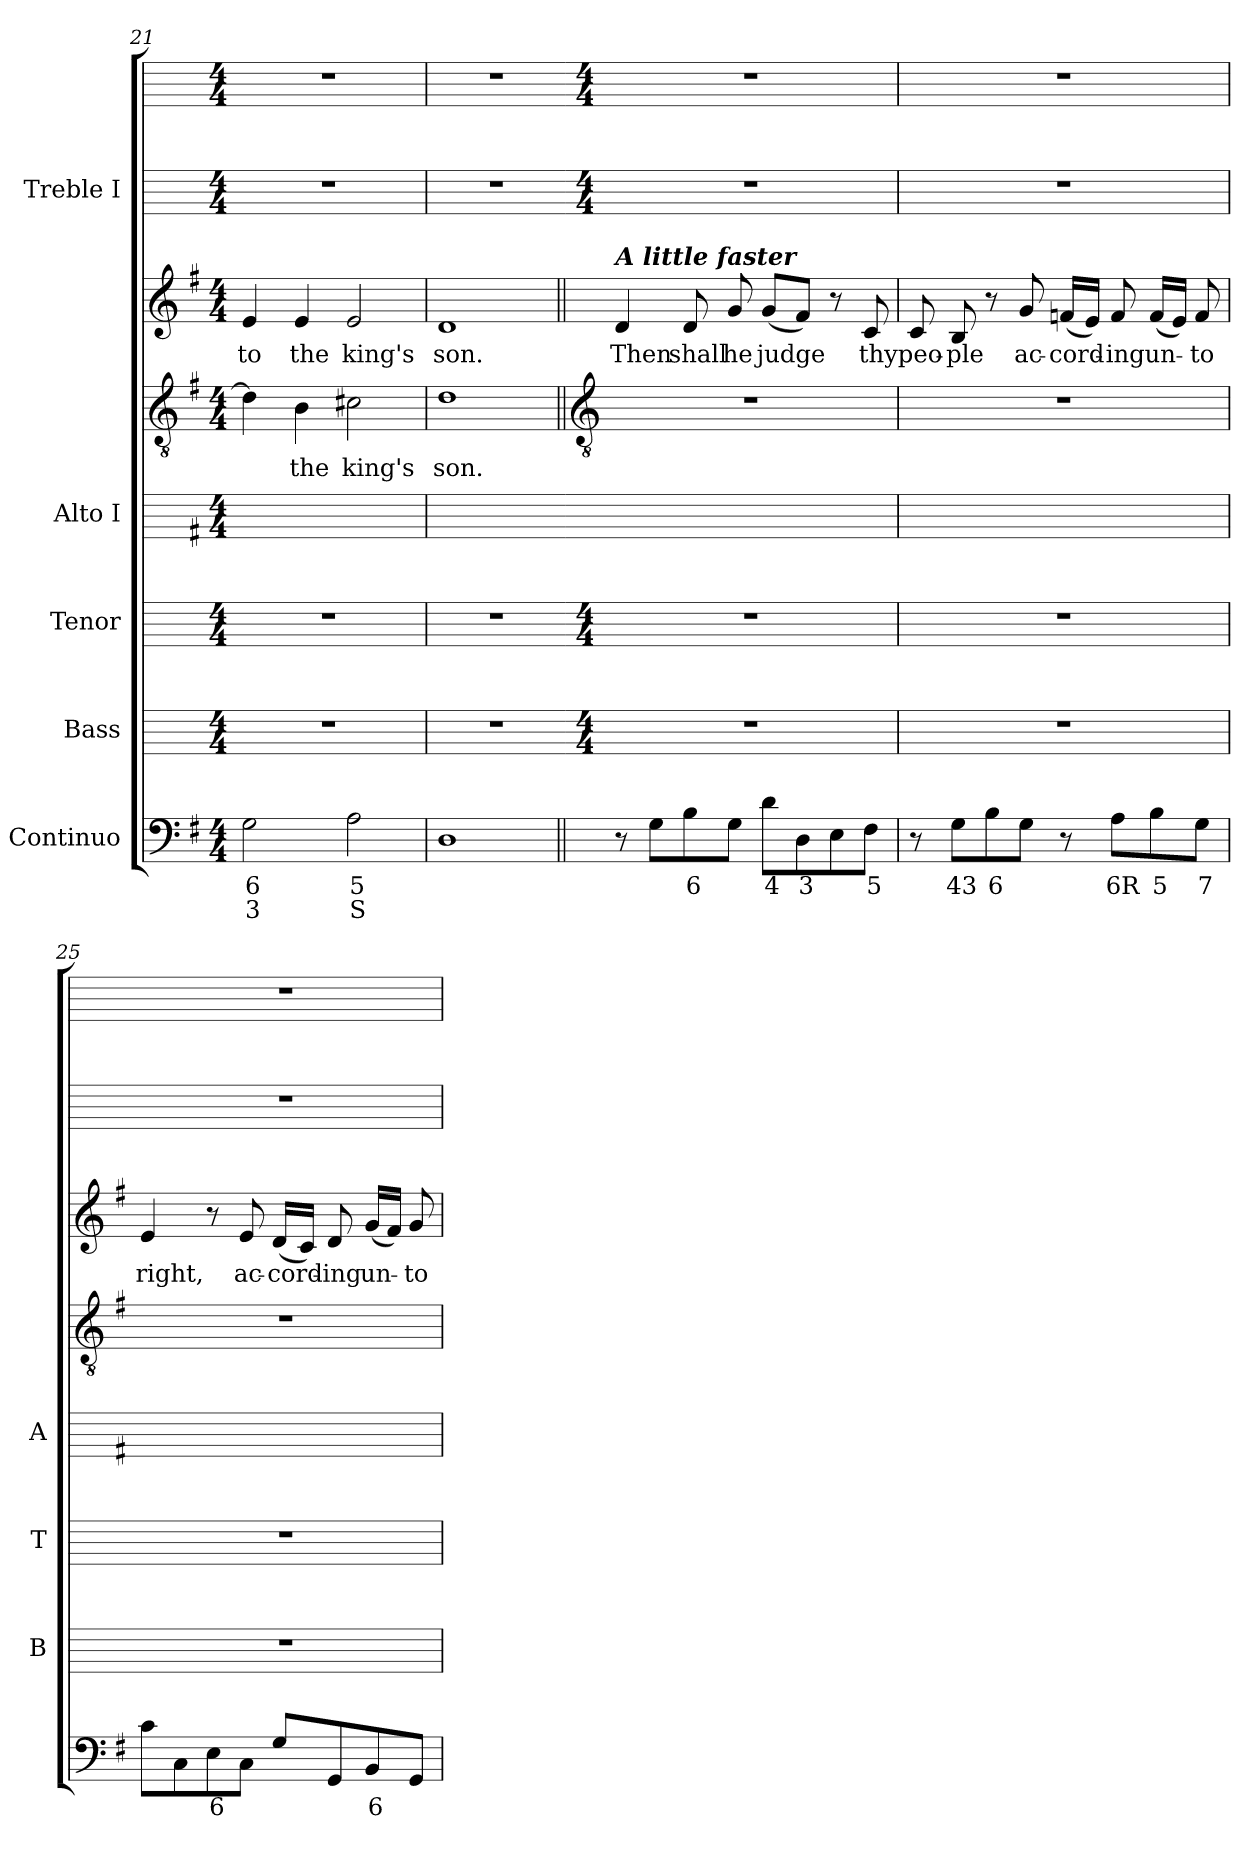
**kern	**text	**text	**kern	**kern	**kern	**kern	**text	**kern	**text	**kern	**kern
*part5	*part5	*part5	*part4	*part3	*part2	*part2	*part2	*part2	*part2	*part1	*part1
*staff8	*staff8	*staff8	*staff7	*staff6	*staff5	*staff4	*staff4	*staff3	*staff3	*staff2	*staff1
*I"Continuo	*	*	*I"Bass	*I"Tenor	*I"Alto I	*	*	*	*	*I"Treble I	*
*	*	*	*I'B	*I'T	*I'A	*	*	*	*	*	*
*clefF4	*	*	*	*	*	*clefGv2	*	*clefG2	*	*	*
*k[f#]	*	*	*	*	*k[f#]	*k[f#]	*	*k[f#]	*	*	*
*G:	*	*	*	*	*G:	*G:	*	*G:	*	*	*
*M4/4	*	*	*M4/4	*M4/4	*M4/4	*M4/4	*	*M4/4	*	*M4/4	*M4/4
=21	=21	=21	=21	=21	=21	=21	=21	=21	=21	=21	=21
!	!LO:LY:b	!LO:LY:b	!	!	!	!	!	!	!LO:LY:b	!	!
2G	6	3	1r	1r	1ryy	4d]	.	4e	to	1r	1r
!	!	!	!	!	!	!	!LO:LY:b	!	!LO:LY:b	!	!
.	.	.	.	.	.	4B	the	4e	the	.	.
!	!LO:LY:b	!LO:LY:b	!	!	!	!	!LO:LY:b	!	!LO:LY:b	!	!
2A	5	S	.	.	.	2c#X	king's	2e	king's	.	.
=22	=22	=22	=22	=22	=22	=22	=22	=22	=22	=22	=22
!	!	!	!	!	!	!	!LO:LY:b	!	!LO:LY:b	!	!
1D	.	.	1r	1r	1ryy	1d	son.	1d	son.	1r	1r
!!LO:LB:g=z
=23||	=23	=23	=23	=23	=23||	=23||	=23	=23||	=23	=23	=23
*	*	*	*	*	*	*clefGv2	*	*	*	*	*
*	*	*	*M4/4	*M4/4	*	*	*	*	*	*M4/4	*M4/4
!	!	!	!	!	!	!	!	!LO:TX:a:Bi:t=A little faster	!	!	!
!	!	!	!	!	!	!	!	!	!LO:LY:b	!	!
8r	.	.	1r	1r	1ryy	1r	.	4d	Then	1r	1r
8GL	.	.	.	.	.	.	.	.	.	.	.
!	!LO:LY:b	!	!	!	!	!	!	!	!LO:LY:b	!	!
8B	6	.	.	.	.	.	.	8d	shall	.	.
!	!	!	!	!	!	!	!	!	!LO:LY:b	!	!
8GJ	.	.	.	.	.	.	.	8g	he	.	.
!	!LO:LY:b	!	!	!	!	!	!	!	!LO:LY:b	!	!
8dL	4	.	.	.	.	.	.	(<8gL	judge	.	.
!	!LO:LY:b	!	!	!	!	!	!	!	!	!	!
8D	3	.	.	.	.	.	.	8f#J)	.	.	.
8E	.	.	.	.	.	.	.	8r	.	.	.
!	!LO:LY:b	!	!	!	!	!	!	!	!LO:LY:b	!	!
8F#J	5	.	.	.	.	.	.	8c	thy	.	.
=24	=24	=24	=24	=24	=24	=24	=24	=24	=24	=24	=24
!	!	!	!	!	!	!	!	!	!LO:LY:b	!	!
8r	.	.	1r	1r	1ryy	1r	.	8c	peo-	1r	1r
!	!LO:LY:b	!	!	!	!	!	!	!	!LO:LY:b	!	!
8GL	43	.	.	.	.	.	.	8B	-ple	.	.
!	!LO:LY:b	!	!	!	!	!	!	!	!	!	!
8B	6	.	.	.	.	.	.	8r	.	.	.
!	!	!	!	!	!	!	!	!	!LO:LY:b	!	!
8GJ	.	.	.	.	.	.	.	8g	ac-	.	.
!	!	!	!	!	!	!	!	!	!LO:LY:b	!	!
8r	.	.	.	.	.	.	.	(<16fnLL	-cord-	.	.
.	.	.	.	.	.	.	.	16eJJ)	.	.	.
!	!LO:LY:b	!	!	!	!	!	!	!	!LO:LY:b	!	!
8AL	6R	.	.	.	.	.	.	8f	ing	.	.
!	!LO:LY:b	!	!	!	!	!	!	!	!LO:LY:b	!	!
8B	5	.	.	.	.	.	.	(<16fLL	un-	.	.
.	.	.	.	.	.	.	.	16eJJ)	.	.	.
!	!LO:LY:b	!	!	!	!	!	!	!	!LO:LY:b	!	!
8GJ	7	.	.	.	.	.	.	8f	to	.	.
=25	=25	=25	=25	=25	=25	=25	=25	=25	=25	=25	=25
!	!	!	!	!	!	!	!	!	!LO:LY:b	!	!
8cL	.	.	1r	1r	1ryy	1r	.	4e	right,	1r	1r
8C	.	.	.	.	.	.	.	.	.	.	.
!	!LO:LY:b	!	!	!	!	!	!	!	!	!	!
8E	6	.	.	.	.	.	.	8r	.	.	.
!	!	!	!	!	!	!	!	!	!LO:LY:b	!	!
8CJ	.	.	.	.	.	.	.	8e	ac-	.	.
!	!	!	!	!	!	!	!	!	!LO:LY:b	!	!
8GL	.	.	.	.	.	.	.	(<16dLL	-cord-	.	.
.	.	.	.	.	.	.	.	16cJJ)	.	.	.
!	!	!	!	!	!	!	!	!	!LO:LY:b	!	!
8GG	.	.	.	.	.	.	.	8d	ing	.	.
!	!LO:LY:b	!	!	!	!	!	!	!	!LO:LY:b	!	!
8BB	6	.	.	.	.	.	.	(<16gLL	un-	.	.
.	.	.	.	.	.	.	.	16f#JJ)	.	.	.
!	!	!	!	!	!	!	!	!	!LO:LY:b	!	!
8GGJ	.	.	.	.	.	.	.	8g	to	.	.
=	=	=	=	=	=	=	=	=	=	=	=
*-	*-	*-	*-	*-	*-	*-	*-	*-	*-	*-	*-
